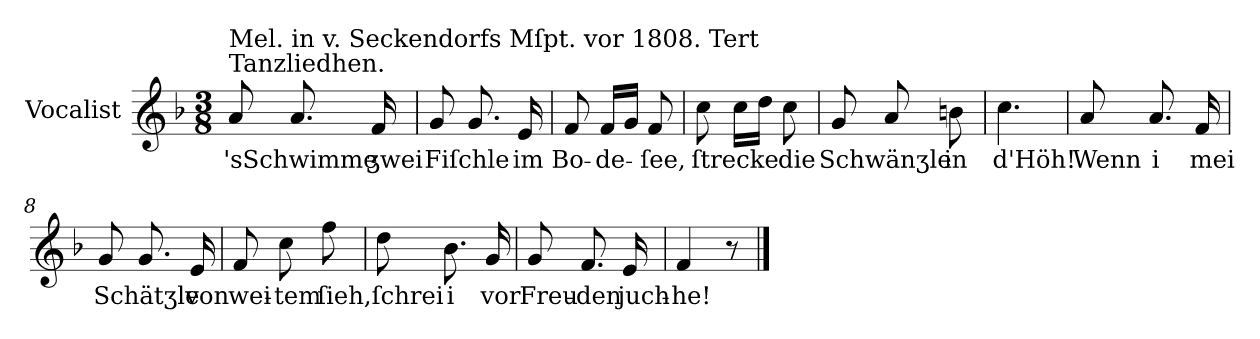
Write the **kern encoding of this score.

**kern	**text
*part1	*part1
*staff1	*staff1
*I"Vocalist	*
*k[b-]	*
*F:	*
*M3/8	*
=1	=1
!LO:TX:a:t=Tanzliedhen.	!
!LO:TX:a:t=Mel. in v. Seckendorfs Mſpt. vor 1808. Tert	!
8a	'sSchwimme
8.a	.
16f	ʒwei
=2	=2
8g	Fiſchle
8.g	.
16e	im
=3	=3
8f	Bo-
16fLL	-de-
16gJJ	.
8f	-ſee,
=4	=4
8cc	ſtrecke
16ccLL	.
16ddJJ	.
8cc	die
=5	=5
8g	Schwänʒle
8a	.
8bn	in
=6	=6
4.cc	d'Höh!
=7	=7
8a	Wenn
8.a	i
16f	mei
=8	=8
8g	Schätʒle
8.g	.
16e	von
=9	=9
8f	wei-
8cc	-tem
8ff	ſieh,
=10	=10
8dd	ſchrei
8.b-	i
16g	vor
=11	=11
8g	Freu-
8.f	-den
16e	juch-
=12	=12
4f	-he!
8r	.
==	==
*-	*-
